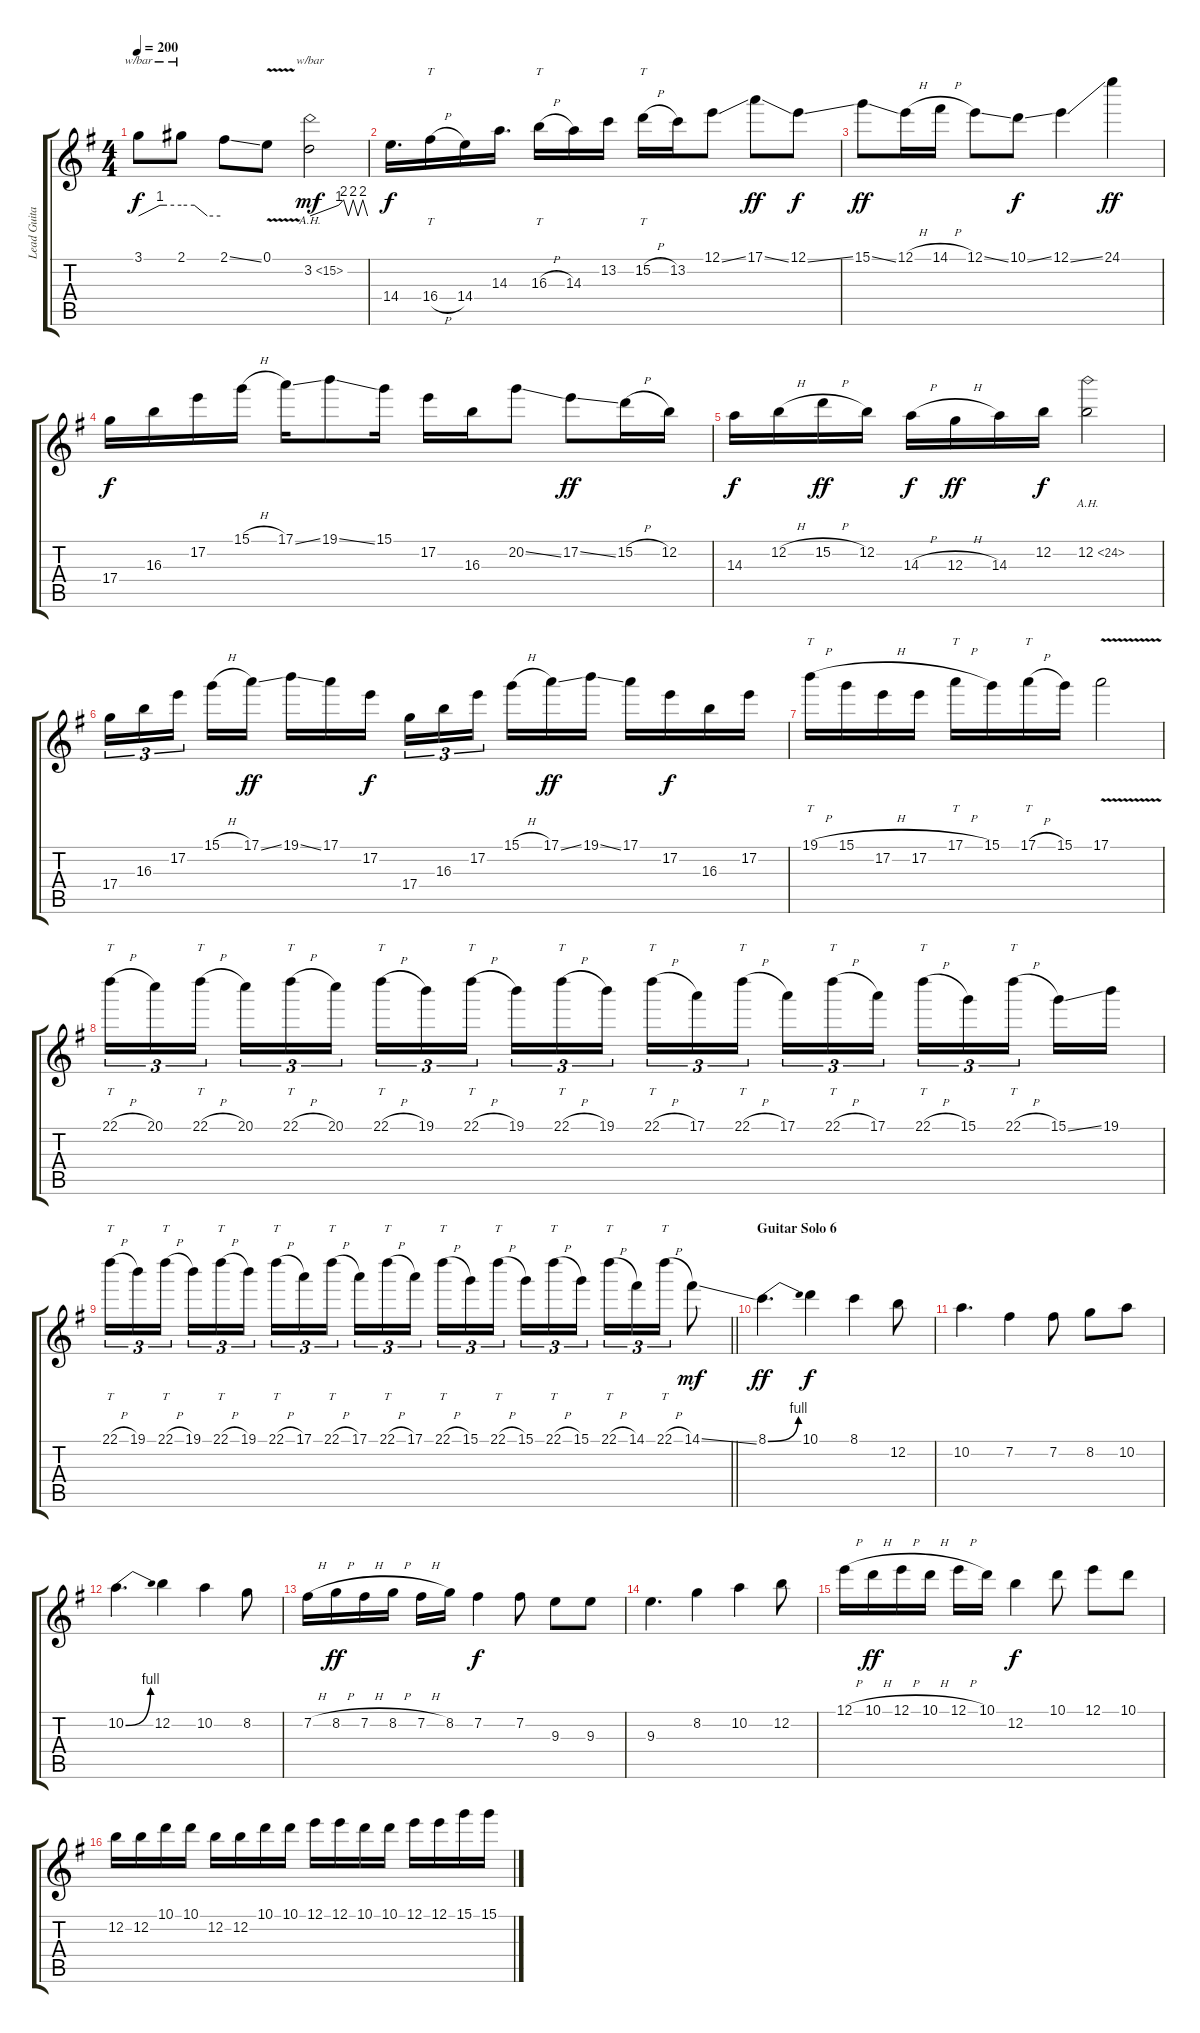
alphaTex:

\track ("Lead Guitar 1" "Lead Guita") {instrument distortionguitar}
\staff {score tabs}
\tuning (E4 B3 G3 D3 A2 E2) {hide}
\ts (4 4)
\tempo 200
\clef g2
\ks g
3.1.8{tbe (custom default 0 0 30 4 40 4 60 4) dy f} 2.1.8{tbe (custom default 0 4 20 4 40 0 60 0)} 2.1{ss}.8 0.1{v}.8 3.2{ah 12}.2{tbe (custom default 0 0 30 4 35 8 40 0 45 8 50 0 55 8 60 0) dy mf} |
14.4.16{d dy f} 16.4{h}.16{tt} 14.4.16 14.3.16{d} 16.3{h}.16{tt} 14.3.16 13.2.16 15.2{h}.16{tt} 13.2.16 12.1{ss}.8 17.1{ss}.8{dy ff} 12.1{ss}.8{dy f} |
15.1{ss}.8{dy ff} 12.1{h}.16 14.1{h}.16 12.1{ss}.8 10.1{ss}.8{dy f} 12.1{ss}.4 24.1.4{dy ff} |
17.4.16{dy f} 16.3.16 17.2.16 15.1{h}.16 17.1{ss}.16 19.1{ss}.8 15.1.16 17.2.16 16.3.16 20.2{ss}.8 17.2{ss}.8{dy ff} 15.2{h}.16 12.2.16 |
14.3.16{dy f} 12.2{h}.16 15.2{h}.16{dy ff} 12.2.16 14.3{h}.16{dy f} 12.3{h}.16{dy ff} 14.3.16 12.2.16{dy f} 12.2{ah 12}.2 |
17.4.16{tu (3 2)} 16.3.16{tu (3 2)} 17.2.16{tu (3 2) beam splitsecondary} 15.1{h}.16 17.1{ss}.16{dy ff} 19.1{ss}.16 17.1.16 17.2.16{dy f beam splitsecondary} 17.4.16{tu (3 2)} 16.3.16{tu (3 2)} 17.2.16{tu (3 2) beam splitsecondary} 15.1{h}.16 17.1{ss}.16{dy ff} 19.1{ss}.16 17.1.16 17.2.16{dy f} 16.3.16 17.2.16 |
19.1{h}.16{tt} 15.1{h}.16 17.2.16 17.2.16 17.1{h}.16{tt} 15.1.16 17.1{h}.16{tt} 15.1.16 17.1{v}.2 |
22.1{h}.16{tt tu (3 2)} 20.1.16{tu (3 2)} 22.1{h}.16{tt tu (3 2) beam splitsecondary} 20.1.16{tu (3 2)} 22.1{h}.16{tt tu (3 2)} 20.1.16{tu (3 2)} 22.1{h}.16{tt tu (3 2)} 19.1.16{tu (3 2)} 22.1{h}.16{tt tu (3 2) beam splitsecondary} 19.1.16{tu (3 2)} 22.1{h}.16{tt tu (3 2)} 19.1.16{tu (3 2)} 22.1{h}.16{tt tu (3 2)} 17.1.16{tu (3 2)} 22.1{h}.16{tt tu (3 2) beam splitsecondary} 17.1.16{tu (3 2)} 22.1{h}.16{tt tu (3 2)} 17.1.16{tu (3 2)} 22.1{h}.16{tt tu (3 2)} 15.1.16{tu (3 2)} 22.1{h}.16{tt tu (3 2) beam splitsecondary} 15.1{ss}.16 19.1.16 |
\barLineRight lightlight
22.1{h}.16{tt tu (3 2)} 19.1.16{tu (3 2)} 22.1{h}.16{tt tu (3 2) beam splitsecondary} 19.1.16{tu (3 2)} 22.1{h}.16{tt tu (3 2)} 19.1.16{tu (3 2)} 22.1{h}.16{tt tu (3 2)} 17.1.16{tu (3 2)} 22.1{h}.16{tt tu (3 2) beam splitsecondary} 17.1.16{tu (3 2)} 22.1{h}.16{tt tu (3 2)} 17.1.16{tu (3 2)} 22.1{h}.16{tt tu (3 2)} 15.1.16{tu (3 2)} 22.1{h}.16{tt tu (3 2) beam splitsecondary} 15.1.16{tu (3 2)} 22.1{h}.16{tt tu (3 2)} 15.1.16{tu (3 2)} 22.1{h}.16{tt tu (3 2)} 14.1.16{tu (3 2)} 22.1{h}.16{tt tu (3 2)} 14.1{ss}.8{dy mf} |
\section ("" "Guitar Solo 6")
8.1{be (bend 0 0 60 4)}.4{d dy ff} 10.1.4{dy f} 8.1.4 12.2.8 |
10.2.4{d} 7.2.4 7.2.8 8.2.8 10.2.8 |
10.2{be (bend 0 0 60 4)}.4{d} 12.2.4 10.2.4 8.2.8 |
7.2{h}.16 8.2{h}.16{dy ff} 7.2{h}.16 8.2{h}.16 7.2{h}.16 8.2.16 7.2.4{dy f} 7.2.8 9.3.8 9.3.8 |
9.3.4{d} 8.2.4 10.2.4 12.2.8 |
12.1{h}.16 10.1{h}.16{dy ff} 12.1{h}.16 10.1{h}.16 12.1{h}.16 10.1.16 12.2.4{dy f} 10.1.8 12.1.8 10.1.8 |
12.2.16 12.2.16 10.1.16 10.1.16 12.2.16 12.2.16 10.1.16 10.1.16 12.1.16 12.1.16 10.1.16 10.1.16 12.1.16 12.1.16 15.1.16 15.1.16
